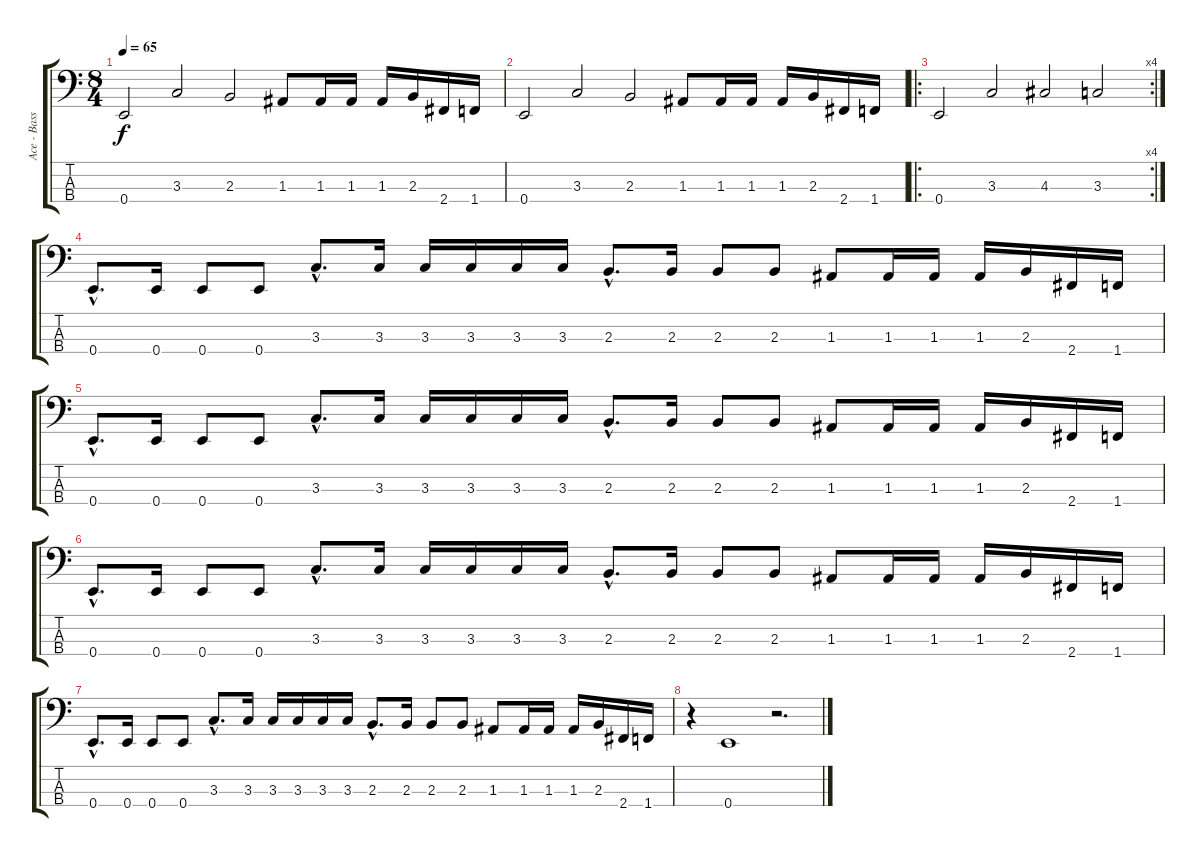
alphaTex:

\track ("Ace - Bass" "Ace - Bass") {instrument electricbassfinger}
\staff {score tabs}
\tuning (G2 D2 A1 E1) {hide}
\ts (8 4)
\tempo 65
\clef f4
\ks c
0.4.2{dy f} 3.3.2 2.3.2 1.3.8 1.3.16 1.3.16 1.3.16 2.3.16 2.4.16 1.4.16 |
0.4.2 3.3.2 2.3.2 1.3.8 1.3.16 1.3.16 1.3.16 2.3.16 2.4.16 1.4.16 |
\ro
\rc 4
0.4.2 3.3.2 4.3.2 3.3.2 |
0.4{hac}.8{d} 0.4.16 0.4.8 0.4.8 3.3{hac}.8{d} 3.3.16 3.3.16 3.3.16 3.3.16 3.3.16 2.3{hac}.8{d} 2.3.16 2.3.8 2.3.8 1.3.8 1.3.16 1.3.16 1.3.16 2.3.16 2.4.16 1.4.16 |
0.4{hac}.8{d} 0.4.16 0.4.8 0.4.8 3.3{hac}.8{d} 3.3.16 3.3.16 3.3.16 3.3.16 3.3.16 2.3{hac}.8{d} 2.3.16 2.3.8 2.3.8 1.3.8 1.3.16 1.3.16 1.3.16 2.3.16 2.4.16 1.4.16 |
0.4{hac}.8{d} 0.4.16 0.4.8 0.4.8 3.3{hac}.8{d} 3.3.16 3.3.16 3.3.16 3.3.16 3.3.16 2.3{hac}.8{d} 2.3.16 2.3.8 2.3.8 1.3.8 1.3.16 1.3.16 1.3.16 2.3.16 2.4.16 1.4.16 |
0.4{hac}.8{d} 0.4.16 0.4.8 0.4.8 3.3{hac}.8{d} 3.3.16 3.3.16 3.3.16 3.3.16 3.3.16 2.3{hac}.8{d} 2.3.16 2.3.8 2.3.8 1.3.8 1.3.16 1.3.16 1.3.16 2.3.16 2.4.16 1.4.16 |
r.4 0.4.1 r.2{d}
